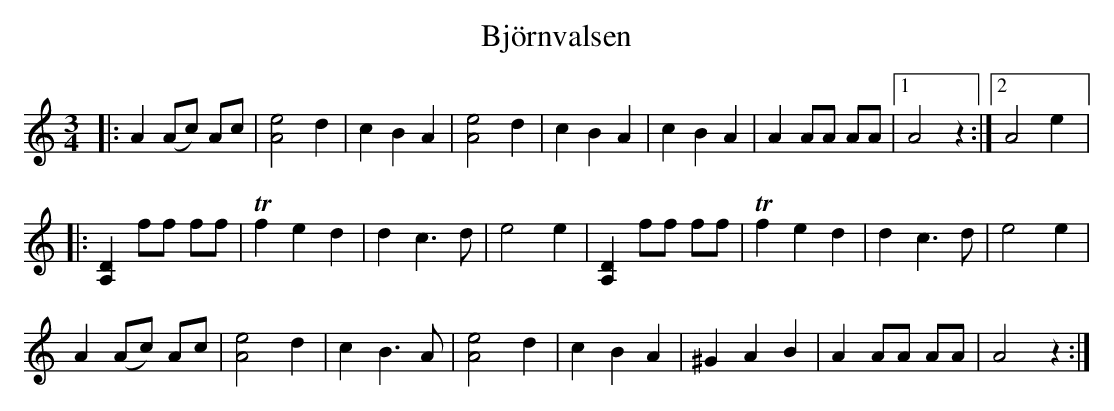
X:1
T: Björnvalsen
M: 3/4
L: 1/8
K: Am
|: A2 (Ac) Ac | [Ae]4 d2 | c2 B2 A2 | [Ae]4 d2 | c2 B2 A2 | c2 B2 A2 | A2 AA AA |1 A4 z2 :|2 A4 e2 |:
[A,D]2 ff ff | Tf2 e2 d2 | d2 c3 d | e4 e2 | [A,D]2 ff ff | Tf2 e2 d2 | d2 c3 d | e4 e2 |
A2 (Ac) Ac | [Ae]4 d2 | c2 B3 A | [Ae]4 d2 | c2 B2 A2 | ^G2 A2 B2 | A2 AA AA | A4 z2 :|
